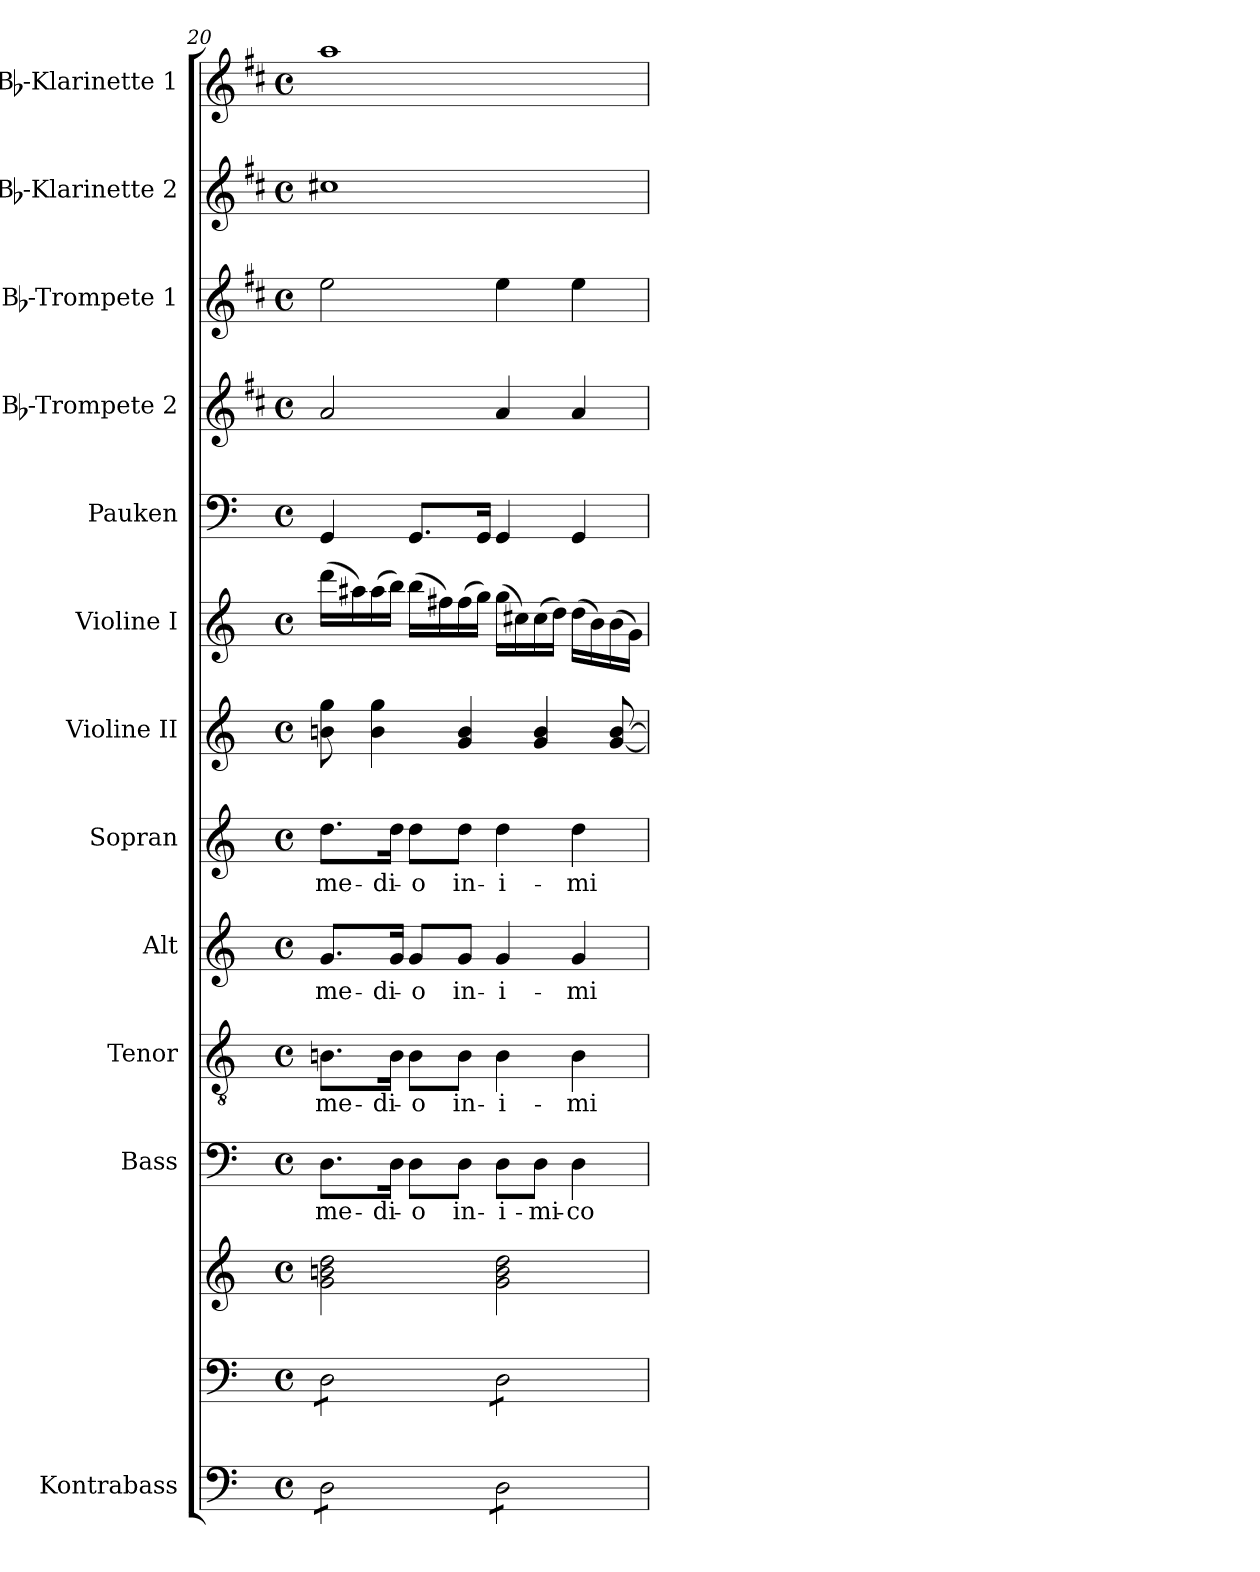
**kern	**kern	**kern	**kern	**text	**kern	**text	**kern	**text	**kern	**text	**kern	**kern	**kern	**kern	**kern	**kern	**kern
*part13	*part12	*part12	*part11	*part11	*part10	*part10	*part9	*part9	*part8	*part8	*part7	*part6	*part5	*part4	*part3	*part2	*part1
*staff14	*staff13	*staff12	*staff11	*staff11	*staff10	*staff10	*staff9	*staff9	*staff8	*staff8	*staff7	*staff6	*staff5	*staff4	*staff3	*staff2	*staff1
*I"Kontrabass	*	*	*I"Bass	*	*I"Tenor	*	*I"Alt	*	*I"Sopran	*	*I"Violine II	*I"Violine I	*I"Pauken	*I"Bb-Trompete 2	*I"Bb-Trompete 1	*I"Bb-Klarinette 2	*I"Bb-Klarinette 1
*I'Kb.	*	*	*I'B.	*	*I'T.	*	*I'A.	*	*I'S.	*	*I'Vl. II	*I'Vl. I	*I'Pk.	*I'Bb Trp. 2	*I'Bb Trp. 1	*I'Bb Kl. 2	*I'Bb Kl. 1
!!LO:PB:g=z
*clefF4	*clefF4	*clefG2	*clefF4	*	*clefGv2	*	*clefG2	*	*clefG2	*	*clefG2	*clefG2	*clefF4	*clefG2	*clefG2	*clefG2	*clefG2
*ITrd7c12	*	*	*	*	*	*	*	*	*	*	*	*	*	*ITrd1c2	*ITrd1c2	*ITrd1c2	*ITrd1c2
*k[]	*k[]	*k[]	*k[]	*	*k[]	*	*k[]	*	*k[]	*	*k[]	*k[]	*k[]	*k[]	*k[]	*k[]	*k[]
*C:	*C:	*C:	*C:	*	*C:	*	*C:	*	*C:	*	*C:	*C:	*C:	*C:	*C:	*C:	*C:
*M4/4	*M4/4	*M4/4	*M4/4	*	*M4/4	*	*M4/4	*	*M4/4	*	*M4/4	*M4/4	*M4/4	*M4/4	*M4/4	*M4/4	*M4/4
*met(c)	*met(c)	*met(c)	*met(c)	*	*met(c)	*	*met(c)	*	*met(c)	*	*met(c)	*met(c)	*met(c)	*met(c)	*met(c)	*met(c)	*met(c)
=20	=20	=20	=20	=20	=20	=20	=20	=20	=20	=20	=20	=20	=20	=20	=20	=20	=20
!	!	!	!	!LO:LY:b	!	!LO:LY:b	!	!LO:LY:b	!	!LO:LY:b	!	!	!	!	!	!	!
*tremolo	*	*	*	*	*	*	*	*	*	*	*	*	*	*	*	*	*
*	*tremolo	*	*	*	*	*	*	*	*	*	*	*	*	*	*	*	*
8DD\L	8D\L	2g\ 2bn\ 2dd\	8.D\L	me-	8.Bn\L	me-	8.g/L	me-	8.dd\L	me-	8bn\ 8gg\	(>16ddd\LL	4GG/	2g/	2dd\	1bn	1gg
.	.	.	.	.	.	.	.	.	.	.	.	16aa#X\)	.	.	.	.	.
8DD\	8D\	.	.	.	.	.	.	.	.	.	4b\ 4gg\	(>16aa#\	.	.	.	.	.
!	!	!	!	!LO:LY:b	!	!LO:LY:b	!	!LO:LY:b	!	!LO:LY:b	!	!	!	!	!	!	!
.	.	.	16D\Jk	-di-	16B\Jk	-di-	16g/Jk	-di-	16dd\Jk	-di-	.	16bb\JJ)	.	.	.	.	.
!	!	!	!	!LO:LY:b	!	!LO:LY:b	!	!LO:LY:b	!	!LO:LY:b	!	!	!	!	!	!	!
8DD\	8D\	.	8D\L	-o	8B\L	-o	8g/L	-o	8dd\L	-o	.	(>16bb\LL	8.GG/L	.	.	.	.
.	.	.	.	.	.	.	.	.	.	.	.	16ff#X\)	.	.	.	.	.
!	!	!	!	!LO:LY:b	!	!LO:LY:b	!	!LO:LY:b	!	!LO:LY:b	!	!	!	!	!	!	!
8DD\J	8D\J	.	8D\J	in-	8B\J	in-	8g/J	in-	8dd\J	in-	4g/ 4b/	(>16ff#\	.	.	.	.	.
.	.	.	.	.	.	.	.	.	.	.	.	16gg\JJ)	16GG/Jk	.	.	.	.
!	!	!	!	!LO:LY:b	!	!LO:LY:b	!	!LO:LY:b	!	!LO:LY:b	!	!	!	!	!	!	!
8DD\L	8D\L	2g\ 2b\ 2dd\	8D\L	-i-	4B\	-i-	4g/	-i-	4dd\	-i-	.	(>16gg\LL	4GG/	4g/	4dd\	.	.
.	.	.	.	.	.	.	.	.	.	.	.	16cc#X\)	.	.	.	.	.
!	!	!	!	!LO:LY:b	!	!	!	!	!	!	!	!	!	!	!	!	!
8DD\	8D\	.	8D\J	-mi-	.	.	.	.	.	.	4g/ 4b/	(>16cc#\	.	.	.	.	.
.	.	.	.	.	.	.	.	.	.	.	.	16dd\JJ)	.	.	.	.	.
!	!	!	!	!LO:LY:b	!	!LO:LY:b	!	!LO:LY:b	!	!LO:LY:b	!	!	!	!	!	!	!
8DD\	8D\	.	4D\	-co-	4B\	-mi-	4g/	-mi-	4dd\	-mi-	.	(>16dd\LL	4GG/	4g/	4dd\	.	.
.	.	.	.	.	.	.	.	.	.	.	.	16b\)	.	.	.	.	.
8DD\J	8D\J	.	.	.	.	.	.	.	.	.	[8g/ [8b/	(>16b\	.	.	.	.	.
*	*Xtremolo	*	*	*	*	*	*	*	*	*	*	*	*	*	*	*	*
*Xtremolo	*	*	*	*	*	*	*	*	*	*	*	*	*	*	*	*	*
.	.	.	.	.	.	.	.	.	.	.	.	16g\JJ)	.	.	.	.	.
=	=	=	=	=	=	=	=	=	=	=	=	=	=	=	=	=	=
*-	*-	*-	*-	*-	*-	*-	*-	*-	*-	*-	*-	*-	*-	*-	*-	*-	*-
